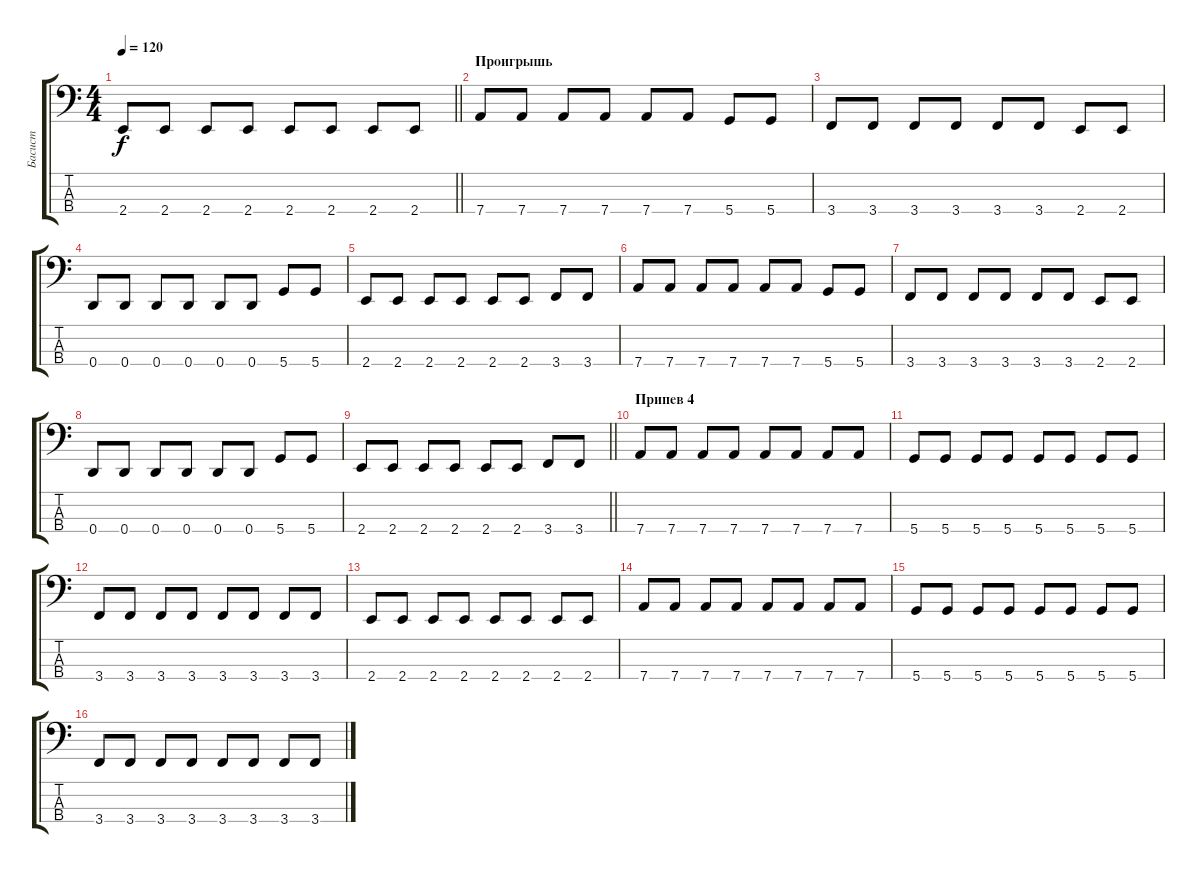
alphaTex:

\track ("Басист" "Басист") {instrument electricbassfinger}
\staff {score tabs}
\tuning (G2 D2 A1 D1) {hide}
\ts (4 4)
\tempo 120
\clef f4
\barLineRight lightlight
\ks c
2.4.8{dy f} 2.4.8 2.4.8 2.4.8 2.4.8 2.4.8 2.4.8 2.4.8 |
\section ("" "Проигрышь")
7.4.8 7.4.8 7.4.8 7.4.8 7.4.8 7.4.8 5.4.8 5.4.8 |
3.4.8 3.4.8 3.4.8 3.4.8 3.4.8 3.4.8 2.4.8 2.4.8 |
0.4.8 0.4.8 0.4.8 0.4.8 0.4.8 0.4.8 5.4.8 5.4.8 |
2.4.8 2.4.8 2.4.8 2.4.8 2.4.8 2.4.8 3.4.8 3.4.8 |
7.4.8 7.4.8 7.4.8 7.4.8 7.4.8 7.4.8 5.4.8 5.4.8 |
3.4.8 3.4.8 3.4.8 3.4.8 3.4.8 3.4.8 2.4.8 2.4.8 |
0.4.8 0.4.8 0.4.8 0.4.8 0.4.8 0.4.8 5.4.8 5.4.8 |
\barLineRight lightlight
2.4.8 2.4.8 2.4.8 2.4.8 2.4.8 2.4.8 3.4.8 3.4.8 |
\section ("" "Припев 4")
7.4.8 7.4.8 7.4.8 7.4.8 7.4.8 7.4.8 7.4.8 7.4.8 |
5.4.8 5.4.8 5.4.8 5.4.8 5.4.8 5.4.8 5.4.8 5.4.8 |
3.4.8 3.4.8 3.4.8 3.4.8 3.4.8 3.4.8 3.4.8 3.4.8 |
2.4.8 2.4.8 2.4.8 2.4.8 2.4.8 2.4.8 2.4.8 2.4.8 |
7.4.8 7.4.8 7.4.8 7.4.8 7.4.8 7.4.8 7.4.8 7.4.8 |
5.4.8 5.4.8 5.4.8 5.4.8 5.4.8 5.4.8 5.4.8 5.4.8 |
3.4.8 3.4.8 3.4.8 3.4.8 3.4.8 3.4.8 3.4.8 3.4.8
